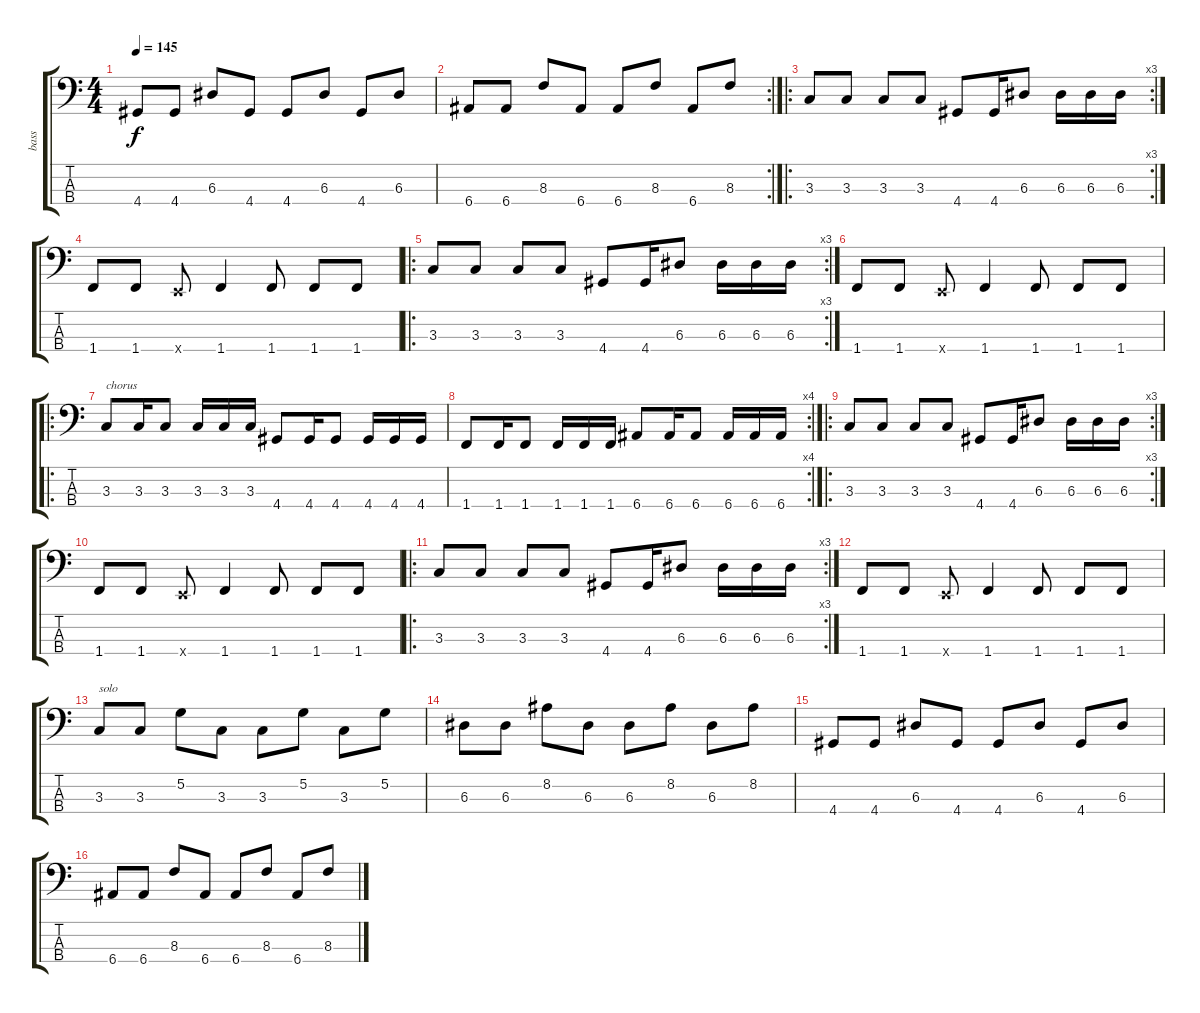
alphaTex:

\track ("bass" "bass") {instrument electricbasspick}
\staff {score tabs}
\tuning (G2 D2 A1 E1) {hide}
\ts (4 4)
\tempo 145
\clef f4
\ks c
4.4.8{dy f} 4.4.8 6.3.8 4.4.8 4.4.8 6.3.8 4.4.8 6.3.8 |
\rc 2
6.4.8 6.4.8 8.3.8 6.4.8 6.4.8 8.3.8 6.4.8 8.3.8 |
\ro
\rc 3
3.3.8 3.3.8 3.3.8 3.3.8 4.4.8 4.4.16 6.3.8 6.3.16 6.3.16 6.3.16 |
1.4.8 1.4.8 0.4{x}.8 1.4.4 1.4.8 1.4.8 1.4.8 |
\ro
\rc 3
3.3.8 3.3.8 3.3.8 3.3.8 4.4.8 4.4.16 6.3.8 6.3.16 6.3.16 6.3.16 |
1.4.8 1.4.8 0.4{x}.8 1.4.4 1.4.8 1.4.8 1.4.8 |
\ro
3.3.8{txt "chorus"} 3.3.16 3.3.8 3.3.16 3.3.16 3.3.16 4.4.8 4.4.16 4.4.8 4.4.16 4.4.16 4.4.16 |
\rc 4
1.4.8 1.4.16 1.4.8 1.4.16 1.4.16 1.4.16 6.4.8 6.4.16 6.4.8 6.4.16 6.4.16 6.4.16 |
\ro
\rc 3
3.3.8 3.3.8 3.3.8 3.3.8 4.4.8 4.4.16 6.3.8 6.3.16 6.3.16 6.3.16 |
1.4.8 1.4.8 0.4{x}.8 1.4.4 1.4.8 1.4.8 1.4.8 |
\ro
\rc 3
3.3.8 3.3.8 3.3.8 3.3.8 4.4.8 4.4.16 6.3.8 6.3.16 6.3.16 6.3.16 |
1.4.8 1.4.8 0.4{x}.8 1.4.4 1.4.8 1.4.8 1.4.8 |
3.3.8{txt "solo"} 3.3.8 5.2.8 3.3.8 3.3.8 5.2.8 3.3.8 5.2.8 |
6.3.8 6.3.8 8.2.8 6.3.8 6.3.8 8.2.8 6.3.8 8.2.8 |
4.4.8 4.4.8 6.3.8 4.4.8 4.4.8 6.3.8 4.4.8 6.3.8 |
6.4.8 6.4.8 8.3.8 6.4.8 6.4.8 8.3.8 6.4.8 8.3.8
